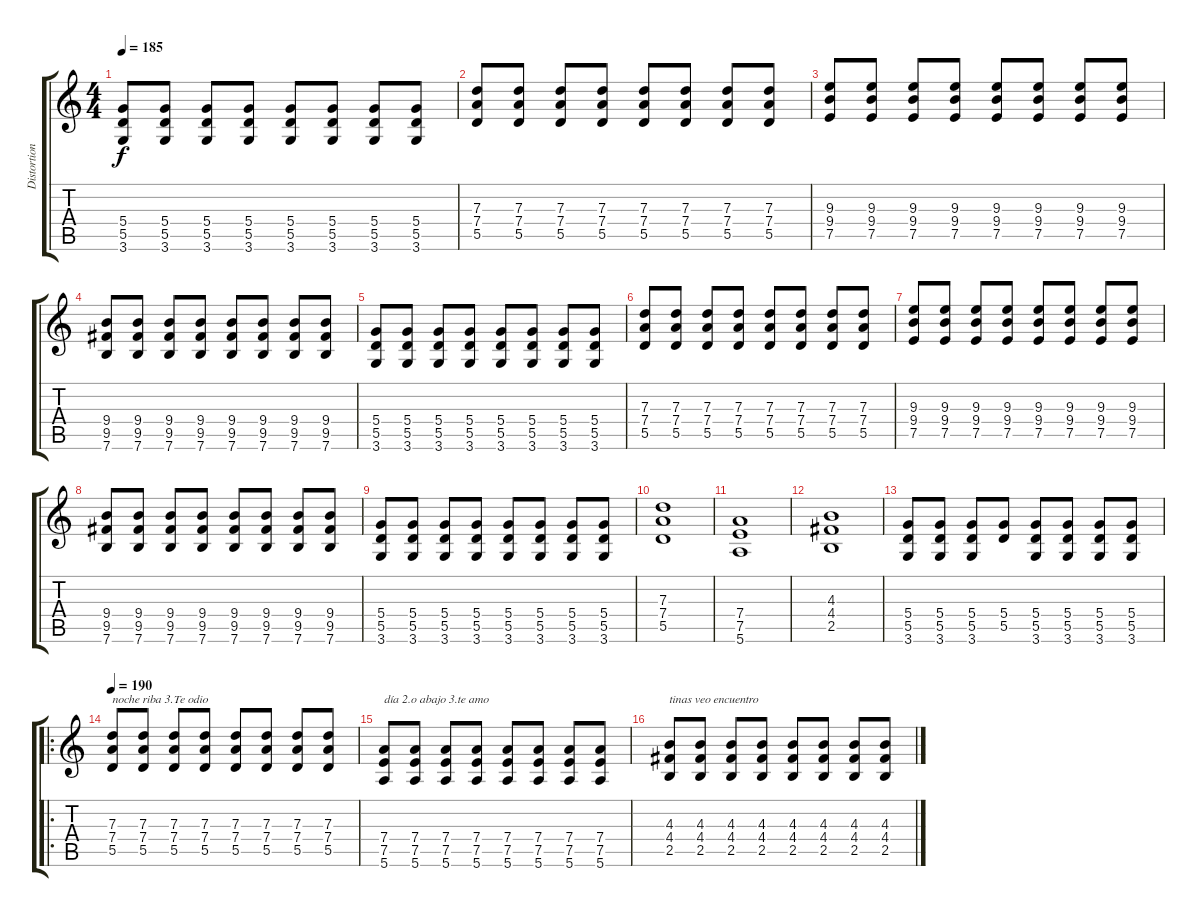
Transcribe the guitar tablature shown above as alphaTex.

\track ("Distortion Dubb" "Distortion") {instrument distortionguitar}
\staff {score tabs}
\tuning (E4 B3 G3 D3 A2 E2) {hide}
\ts (4 4)
\tempo 185
\clef g2
\ks c
(5.4 5.5 3.6).8{dy f} (5.4 5.5 3.6).8 (5.4 5.5 3.6).8 (5.4 5.5 3.6).8 (5.4 5.5 3.6).8 (5.4 5.5 3.6).8 (5.4 5.5 3.6).8 (5.4 5.5 3.6).8 |
(7.3 7.4 5.5).8 (7.3 7.4 5.5).8 (7.3 7.4 5.5).8 (7.3 7.4 5.5).8 (7.3 7.4 5.5).8 (7.3 7.4 5.5).8 (7.3 7.4 5.5).8 (7.3 7.4 5.5).8 |
(9.3 9.4 7.5).8 (9.3 9.4 7.5).8 (9.3 9.4 7.5).8 (9.3 9.4 7.5).8 (9.3 9.4 7.5).8 (9.3 9.4 7.5).8 (9.3 9.4 7.5).8 (9.3 9.4 7.5).8 |
(9.4 9.5 7.6).8 (9.4 9.5 7.6).8 (9.4 9.5 7.6).8 (9.4 9.5 7.6).8 (9.4 9.5 7.6).8 (9.4 9.5 7.6).8 (9.4 9.5 7.6).8 (9.4 9.5 7.6).8 |
(5.4 5.5 3.6).8 (5.4 5.5 3.6).8 (5.4 5.5 3.6).8 (5.4 5.5 3.6).8 (5.4 5.5 3.6).8 (5.4 5.5 3.6).8 (5.4 5.5 3.6).8 (5.4 5.5 3.6).8 |
(7.3 7.4 5.5).8 (7.3 7.4 5.5).8 (7.3 7.4 5.5).8 (7.3 7.4 5.5).8 (7.3 7.4 5.5).8 (7.3 7.4 5.5).8 (7.3 7.4 5.5).8 (7.3 7.4 5.5).8 |
(9.3 9.4 7.5).8 (9.3 9.4 7.5).8 (9.3 9.4 7.5).8 (9.3 9.4 7.5).8 (9.3 9.4 7.5).8 (9.3 9.4 7.5).8 (9.3 9.4 7.5).8 (9.3 9.4 7.5).8 |
(9.4 9.5 7.6).8 (9.4 9.5 7.6).8 (9.4 9.5 7.6).8 (9.4 9.5 7.6).8 (9.4 9.5 7.6).8 (9.4 9.5 7.6).8 (9.4 9.5 7.6).8 (9.4 9.5 7.6).8 |
(5.4 5.5 3.6).8 (5.4 5.5 3.6).8 (5.4 5.5 3.6).8 (5.4 5.5 3.6).8 (5.4 5.5 3.6).8 (5.4 5.5 3.6).8 (5.4 5.5 3.6).8 (5.4 5.5 3.6).8 |
(7.3 7.4 5.5).1 |
(7.4 7.5 5.6).1 |
(4.3 4.4 2.5).1 |
(5.4 5.5 3.6).8 (5.4 5.5 3.6).8 (5.4 5.5 3.6).8 (5.4 5.5).8 (5.4 5.5 3.6).8 (5.4 5.5 3.6).8 (5.4 5.5 3.6).8 (5.4 5.5 3.6).8 |
\ro
\tempo 190
(7.3 7.4 5.5).8{txt "noche riba 3.Te odio"} (7.3 7.4 5.5).8 (7.3 7.4 5.5).8 (7.3 7.4 5.5).8 (7.3 7.4 5.5).8 (7.3 7.4 5.5).8 (7.3 7.4 5.5).8 (7.3 7.4 5.5).8 |
(7.4 7.5 5.6).8{txt "día 2.o abajo 3.te amo"} (7.4 7.5 5.6).8 (7.4 7.5 5.6).8 (7.4 7.5 5.6).8 (7.4 7.5 5.6).8 (7.4 7.5 5.6).8 (7.4 7.5 5.6).8 (7.4 7.5 5.6).8 |
(4.3 4.4 2.5).8{txt "tinas veo encuentro"} (4.3 4.4 2.5).8 (4.3 4.4 2.5).8 (4.3 4.4 2.5).8 (4.3 4.4 2.5).8 (4.3 4.4 2.5).8 (4.3 4.4 2.5).8 (4.3 4.4 2.5).8
